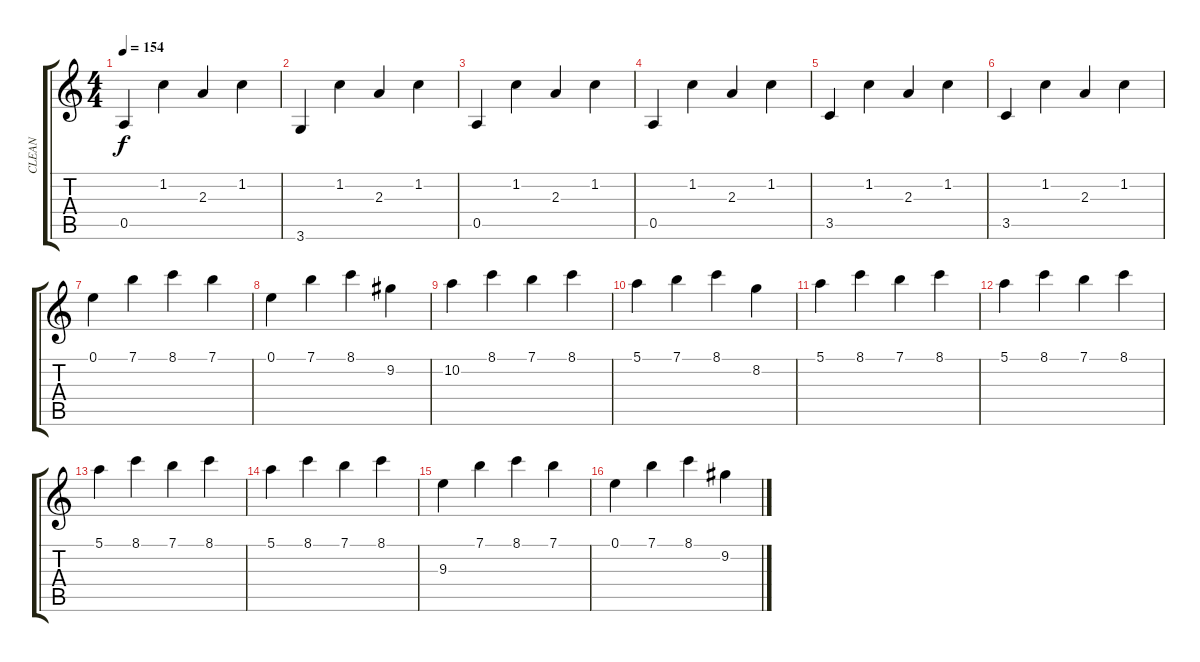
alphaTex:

\track ("CLEAN" "CLEAN") {instrument electricguitarjazz}
\staff {score tabs}
\tuning (E4 B3 G3 D3 A2 E2) {hide}
\ts (4 4)
\tempo 154
\clef g2
\ks c
0.5.4{dy f} 1.2.4 2.3.4 1.2.4 |
3.6.4 1.2.4 2.3.4 1.2.4 |
0.5.4 1.2.4 2.3.4 1.2.4 |
0.5.4 1.2.4 2.3.4 1.2.4 |
3.5.4 1.2.4 2.3.4 1.2.4 |
3.5.4 1.2.4 2.3.4 1.2.4 |
0.1.4 7.1.4 8.1.4 7.1.4 |
0.1.4 7.1.4 8.1.4 9.2.4 |
10.2.4 8.1.4 7.1.4 8.1.4 |
5.1.4 7.1.4 8.1.4 8.2.4 |
5.1.4 8.1.4 7.1.4 8.1.4 |
5.1.4 8.1.4 7.1.4 8.1.4 |
5.1.4 8.1.4 7.1.4 8.1.4 |
5.1.4 8.1.4 7.1.4 8.1.4 |
9.3.4 7.1.4 8.1.4 7.1.4 |
0.1.4 7.1.4 8.1.4 9.2.4
